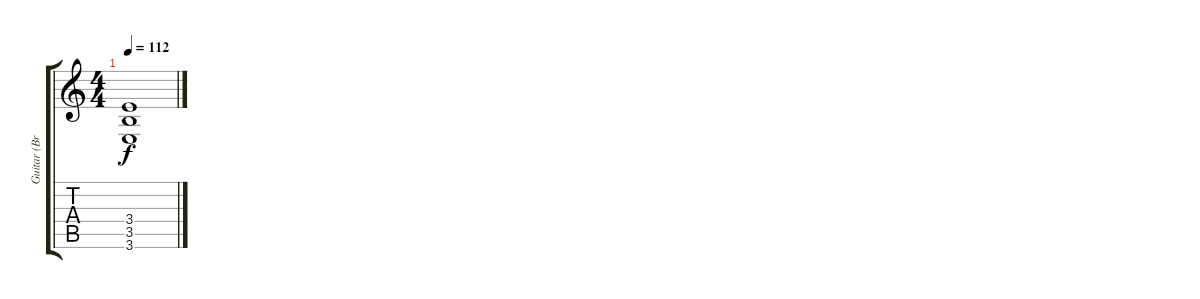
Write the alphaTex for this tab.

\track ("Guitar (Brad Delson)" "Guitar (Br") {instrument distortionguitar}
\staff {score tabs}
\tuning (Eb4 Bb3 Gb3 Db3 Ab2 Db2) {hide}
\ts (4 4)
\tempo 112
\clef g2
\ks c
(3.4 3.5 3.6).1{dy f}
